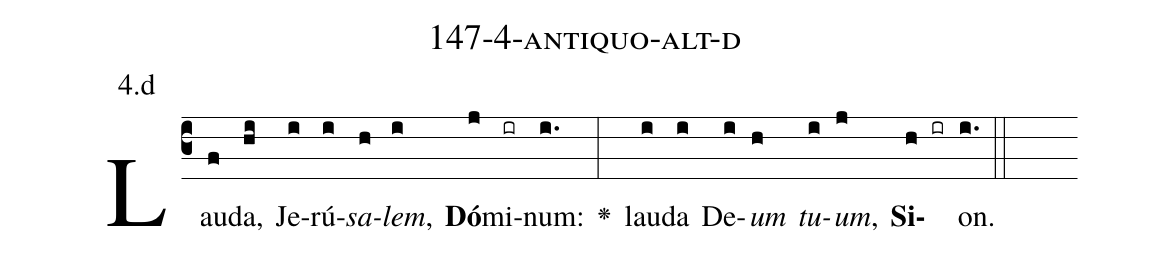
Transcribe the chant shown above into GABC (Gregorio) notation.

name: 147-4-antiquo-alt-d;
annotation: 4.d;
%%
(c3)Lau(f)da,(hi) Je(i)rú(i)<i>sa</i>(h)<i>lem</i>,(i) <b>Dó</b>(j)mi(ir)num:(i.) <v>\greheightstar</v>(:) lau(i)da(i) De(i)<i>um</i>(h) <i>tu</i>(i)<i>um</i>,(j) <b>Si</b>(h ir)on.(i.) (::)


%E(i) u(h) o(i) u(j) a(h) e.(i.) (::)
